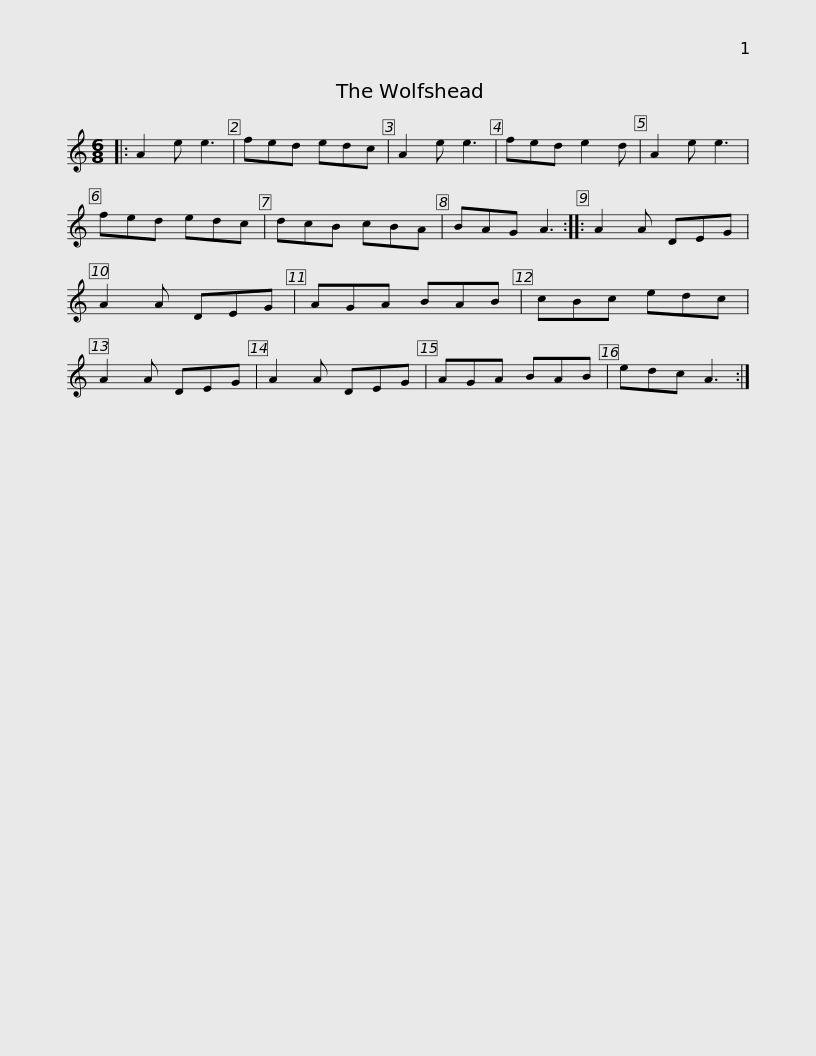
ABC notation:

X:1
L:1/8
M:6/8
I:linebreak $
K:C
V:1 treble
V:1
|: A2 e e3 | fed edc | A2 e e3 | fed e2 d | A2 e e3 | %5
 fed edc | dcB cBA | BAG A3 ::$ A2 A DEG | A2 A DEG | %10
 AGA BAB | cBc edc | A2 A DEG | A2 A DEG | AGA BAB | %15
 edc A3 :| %16
